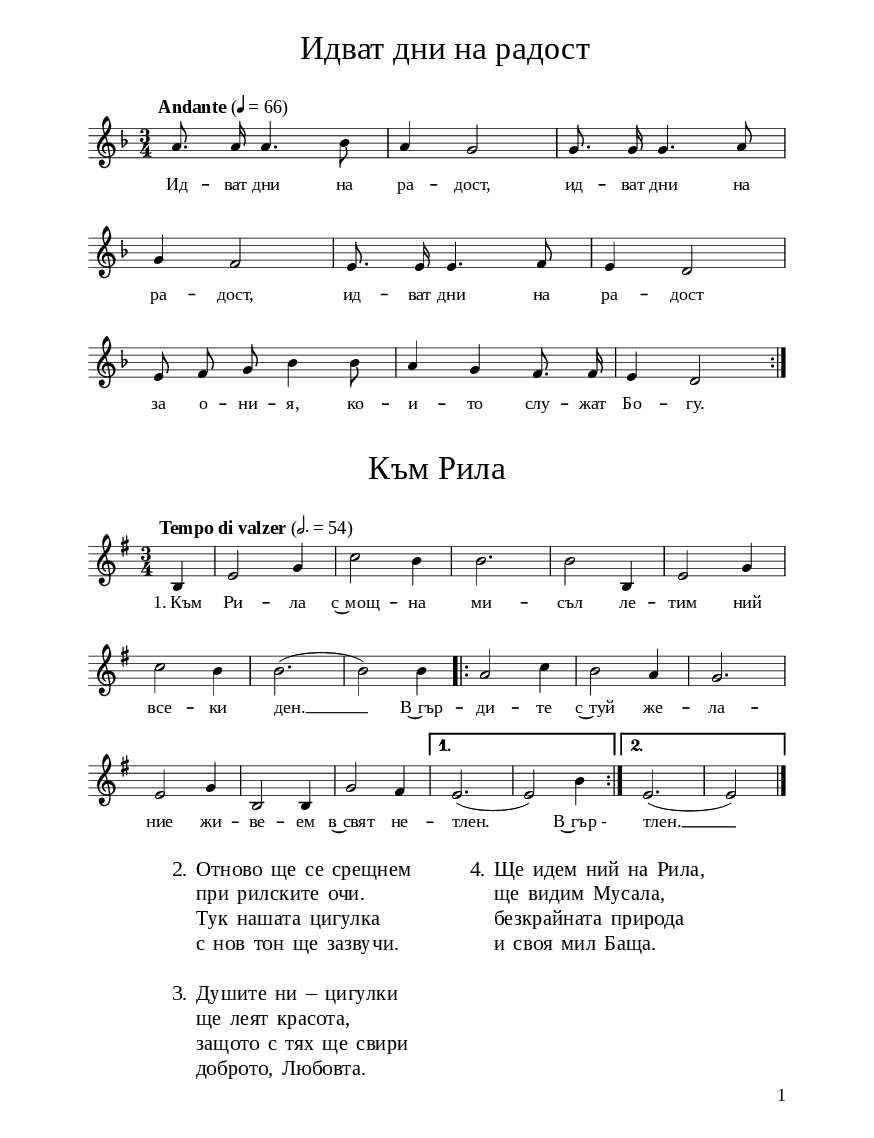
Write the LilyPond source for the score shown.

\version "2.24.3"

% include paper part and global functions
\include "include/globals.ily"

\bookpart {
  \label #'ref056_1
  \tocItem \markup "Идват дни на радост"
  \include "include/bookpart-paper.ily"
  \score {
    \include "include/score-layout.ily"

    \new Voice \absolute  {
      \clef treble
      \key d \minor
      \time 3/4
      \autoBeamOff
      \tempoFunc "Andante" 4 "66"
      a'8. a'16 a'4. bes'8 | a'4 g'2 | g'8. g'16 g'4. a'8 | \break
      g'4 f'2 | e'8. e'16 e'4. f'8 | e'4 d'2 | \break
      e'8 f'8 g'8 bes'4 bes'8 | a'4 g'4 f'8. f'16 | e'4 d'2 | \bar ":|."
    }

    \addlyrics {
      Ид -- ват дни на ра -- дост, ид -- ват дни на
    ра -- дост, ид -- ват дни на ра -- дост
      за о -- ни -- я, ко -- и -- то слу -- жат Бо -- гу.
    }

    \header {
      title = \titleFunc "  Идват дни на радост" "Idvat dni na radost"
    }

    \midi{}

  } % score


  \label #'ref056_2
  \tocItem \markup "Към Рила"

  \include "include/bookpart-paper.ily"
  \score {
    \include "include/score-layout.ily"

    \new Voice \absolute  {
      \clef treble
      \key e \minor
      \time 3/4
      \tempoFunc "Tempo di valzer" 2. "54"
      \partial 4 b4 | e'2 g'4 | c''2 b'4 | b'2. | b'2 b4 | e'2 g'4 | \break
      c''2 b'4 | b'2. ( | b'2 ) b'4 |
      \repeat volta 2 {
        a'2 c''4 | b'2 a'4 | g'2. \break
        e'2 g'4 | b2 b4 | g'2 fis'4
      }
      \alternative {
        { e'2. ( | e'2 ) b'4 | }
        { e'2. ( | e'2 ) \bar "|." }
      }
    }

    \addlyrics {
      "1. Към" Ри -- ла с~мощ -- на ми -- съл ле -- тим ний
      все -- ки ден. __ В~гър -- ди -- те с~туй же -- ла --
      ние жи -- ве -- ем в~свят не -- тлен. "В~гър -" тлен. __
    }

    \header {
      title = \titleFunc "Към Рила" "Kăm Rila"
    }

    \midi{}

  } % score

  \markup \fontsize #bgCoupletFontSize {
    \hspace #8
    \override #`(baseline-skip . ,bgCoupletBaselineSkip)
    \column {

      \line { 2. Отново ще се срещнем  }
      \line {   "   " при рилските очи. }
      \line {   "   " Тук нашата цигулка }
      \line {   "   " с нов тон ще зазвучи. }

      \line { " " }
      \line { 3. Душите ни  – цигулки }
      \line {   "   " ще леят красота, }
      \line {   "   " защото с тях ще свири  }
      \line {   "   " доброто, Любовта. }

    }

    \hspace #5
    \override #`(baseline-skip . ,bgCoupletBaselineSkip)
    \column {


      \line { 4. Ще идем ний на Рила, }
      \line {   "   " ще видим Мусала, }
      \line {   "   " безкрайната природа  }
      \line {   "   " и своя мил Баща. }


    }


  } % markup





} % bookpart
